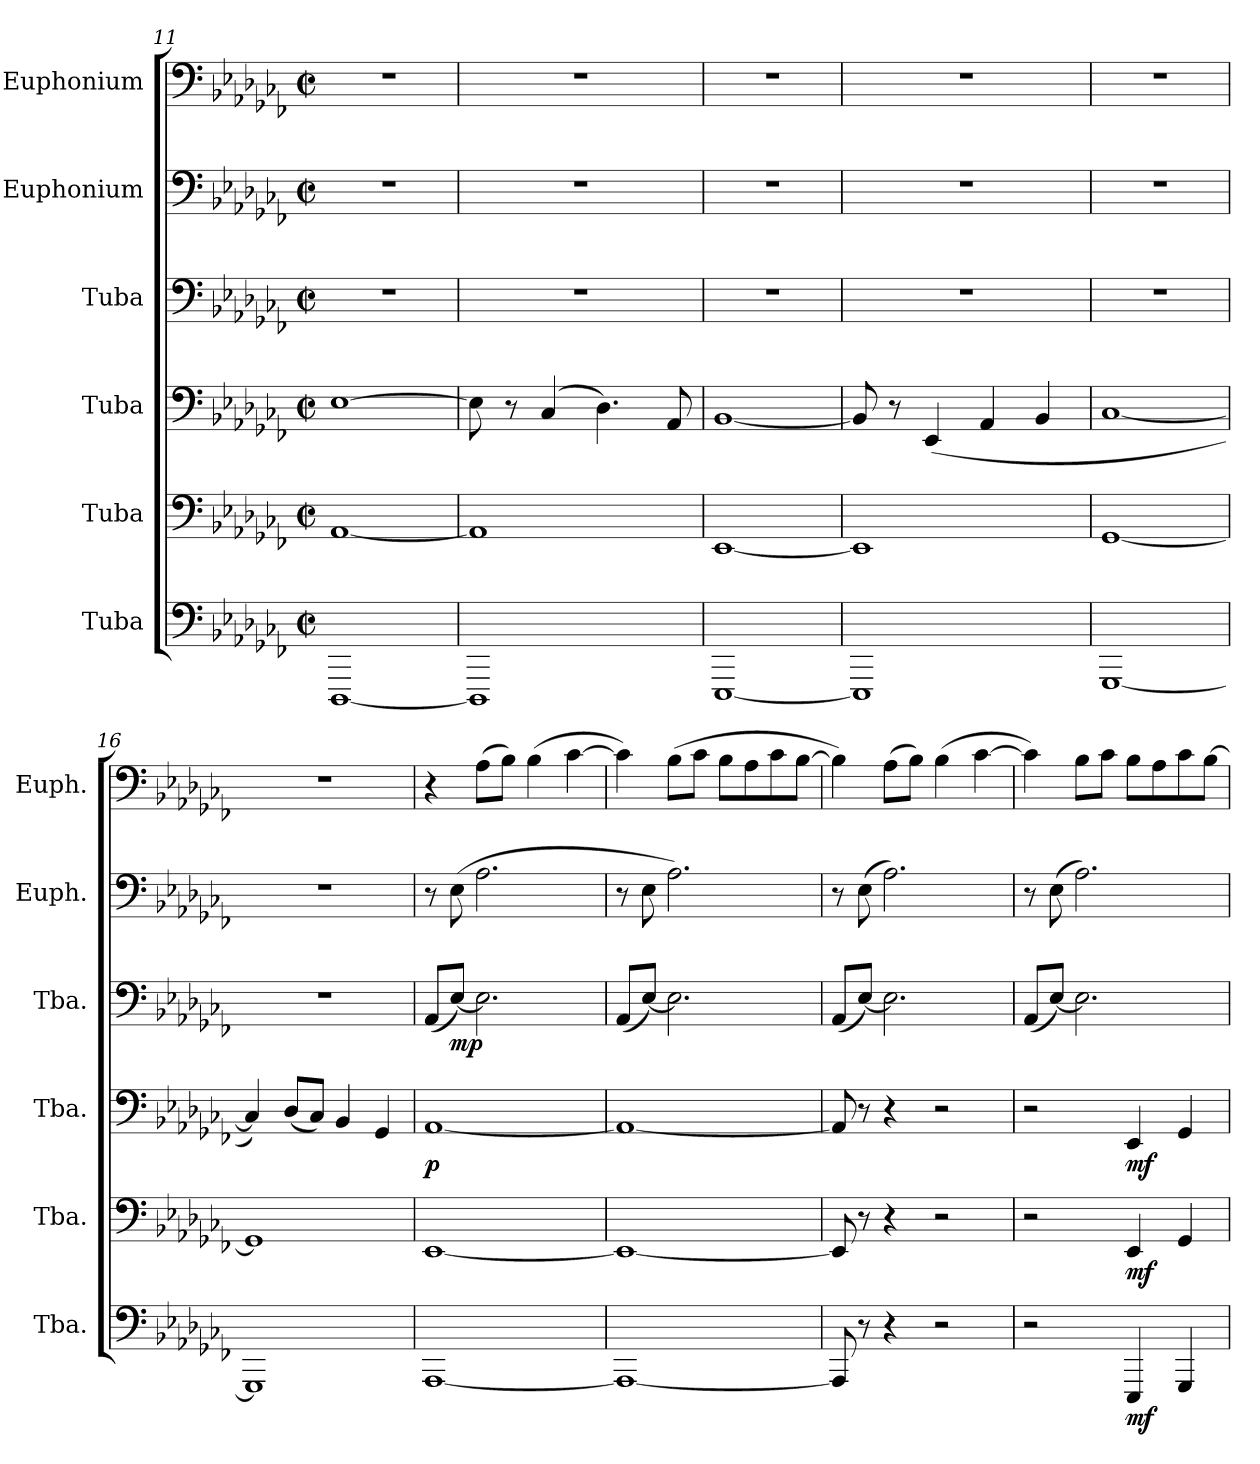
**kern	**dynam	**kern	**dynam	**kern	**dynam	**kern	**dynam	**kern	**kern
*part6	*part6	*part5	*part5	*part4	*part4	*part3	*part3	*part2	*part1
*staff6	*staff6	*staff5	*staff5	*staff4	*staff4	*staff3	*staff3	*staff2	*staff1
*I"Tuba	*	*I"Tuba	*	*I"Tuba	*	*I"Tuba	*	*I"Euphonium	*I"Euphonium
*I'Tba.	*	*I'Tba.	*	*I'Tba.	*	*I'Tba.	*	*I'Euph.	*I'Euph.
*clefF4	*	*clefF4	*	*clefF4	*	*clefF4	*	*clefF4	*clefF4
*k[b-e-a-d-g-c-f-]	*	*k[b-e-a-d-g-c-f-]	*	*k[b-e-a-d-g-c-f-]	*	*k[b-e-a-d-g-c-f-]	*	*k[b-e-a-d-g-c-f-]	*k[b-e-a-d-g-c-f-]
*M2/2	*	*M2/2	*	*M2/2	*	*M2/2	*	*M2/2	*M2/2
*met(c|)	*	*met(c|)	*	*met(c|)	*	*met(c|)	*	*met(c|)	*met(c|)
=11	=11	=11	=11	=11	=11	=11	=11	=11	=11
[1DDD-	.	[1AA-	.	[1E-	.	1r	.	1r	1r
=12	=12	=12	=12	=12	=12	=12	=12	=12	=12
1DDD-]	.	1AA-]	.	8E-\]	.	1r	.	1r	1r
.	.	.	.	8r	.	.	.	.	.
.	.	.	.	(4C-/	.	.	.	.	.
.	.	.	.	4.D-\)	.	.	.	.	.
.	.	.	.	8AA-/	.	.	.	.	.
=13	=13	=13	=13	=13	=13	=13	=13	=13	=13
[1EEE-	.	[1EE-	.	[1BB-	.	1r	.	1r	1r
=14	=14	=14	=14	=14	=14	=14	=14	=14	=14
1EEE-]	.	1EE-]	.	8BB-/]	.	1r	.	1r	1r
.	.	.	.	8r	.	.	.	.	.
.	.	.	.	(4EE-/	.	.	.	.	.
.	.	.	.	4AA-/	.	.	.	.	.
.	.	.	.	4BB-/	.	.	.	.	.
=15	=15	=15	=15	=15	=15	=15	=15	=15	=15
[1GGG-	.	[1GG-	.	[1C-	.	1r	.	1r	1r
=16	=16	=16	=16	=16	=16	=16	=16	=16	=16
1GGG-]	.	1GG-]	.	4C-/])	.	1r	.	1r	1r
.	.	.	.	(8D-/L	.	.	.	.	.
.	.	.	.	8C-/J)	.	.	.	.	.
.	.	.	.	4BB-/	.	.	.	.	.
.	.	.	.	4GG-/	.	.	.	.	.
=17	=17	=17	=17	=17	=17	=17	=17	=17	=17
!	!	!	!	!	!LO:DY:b	!	!	!	!
[1AAA-	.	[1EE-	.	[1AA-	p	(8AA-/L	.	8r	4r
!	!	!	!	!	!	!	!LO:DY:b	!	!
.	.	.	.	.	.	[8E-/J)	mp	(8E-\	.
.	.	.	.	.	.	2.E-\]	.	2.A-\	((8A-\L
.	.	.	.	.	.	.	.	.	8B-\J)
.	.	.	.	.	.	.	.	.	(4B-\
.	.	.	.	.	.	.	.	.	[4c-\
!!LO:LB:g=z
=18	=18	=18	=18	=18	=18	=18	=18	=18	=18
1AAA-_	.	1EE-_	.	1AA-_	.	(8AA-/L	.	8r	4c-\])
.	.	.	.	.	.	[8E-/J)	.	8E-\	.
.	.	.	.	.	.	2.E-\]	.	2.A-\)	(8B-\L
.	.	.	.	.	.	.	.	.	8c-\J
.	.	.	.	.	.	.	.	.	8B-\L
.	.	.	.	.	.	.	.	.	8A-\
.	.	.	.	.	.	.	.	.	8c-\
.	.	.	.	.	.	.	.	.	[8B-\J
=19	=19	=19	=19	=19	=19	=19	=19	=19	=19
8AAA-/]	.	8EE-/]	.	8AA-/]	.	(8AA-/L	.	8r	4B-\])
8r	.	8r	.	8r	.	[8E-/J)	.	(8E-\	.
4r	.	4r	.	4r	.	2.E-\]	.	2.A-\)	(8A-\L
.	.	.	.	.	.	.	.	.	8B-\J)
2r	.	2r	.	2r	.	.	.	.	(4B-\
.	.	.	.	.	.	.	.	.	[4c-\
=20	=20	=20	=20	=20	=20	=20	=20	=20	=20
2r	.	2r	.	2r	.	(8AA-/L	.	8r	4c-\])
.	.	.	.	.	.	[8E-/J)	.	(8E-\	.
.	.	.	.	.	.	2.E-\]	.	2.A-\)	8B-\L
.	.	.	.	.	.	.	.	.	8c-\J
!	!LO:DY:b	!	!LO:DY:b	!	!LO:DY:b	!	!	!	!
4EEE-/	mf	4EE-/	mf	4EE-/	mf	.	.	.	8B-\L
.	.	.	.	.	.	.	.	.	8A-\
4GGG-/	.	4GG-/	.	4GG-/	.	.	.	.	8c-\
.	.	.	.	.	.	.	.	.	[8B-\J
=	=	=	=	=	=	=	=	=	=
*-	*-	*-	*-	*-	*-	*-	*-	*-	*-
